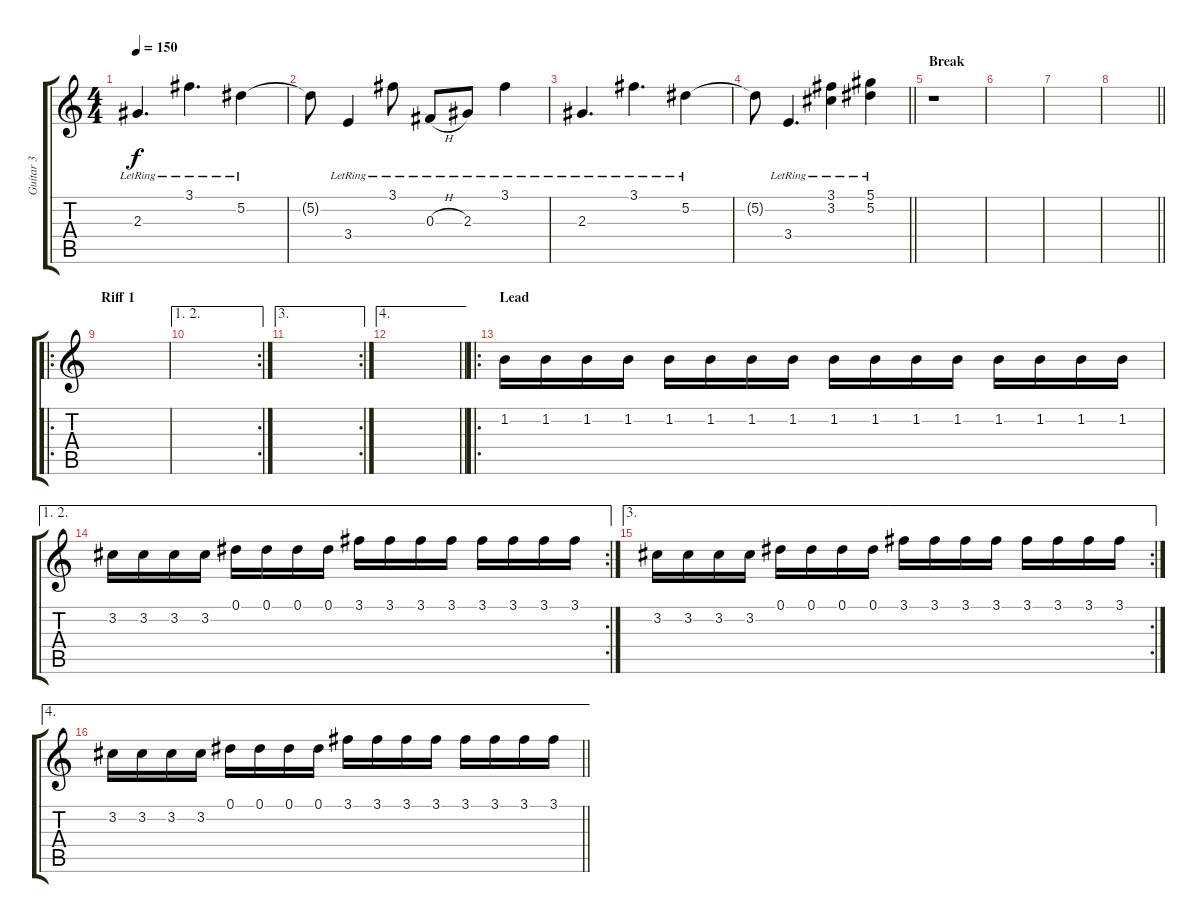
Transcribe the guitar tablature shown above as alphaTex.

\track ("Guitar 3" "Guitar 3") {instrument overdrivenguitar}
\staff {score tabs}
\tuning (Eb4 Bb3 Gb3 Db3 Ab2 Eb2) {hide}
\ts (4 4)
\tempo 150
\clef g2
\ks c
2.3{lr}.4{d dy f} 3.1{lr}.4{d} 5.2{lr}.4 |
5.2{t}.8 3.4{lr}.4 3.1{lr}.8 0.3{h lr}.8 2.3{lr}.8 3.1{lr}.4 |
2.3{lr}.4{d} 3.1{lr}.4{d} 5.2{lr}.4 |
\barLineRight lightlight
5.2{t}.8 3.4{lr}.4{d} (3.1{lr} 3.2{lr}).4 (5.1{lr} 5.2{lr}).4 |
\section ("" "Break")
r.1 |
|
|
\barLineRight lightlight
|
\ro
\section ("" "Riff 1")
|
\ae (1 2)
\rc 2
|
\ae 3
\rc 2
|
\ae 4
\barLineRight lightlight
|
\ro
\section ("" "Lead")
1.2.16 1.2.16 1.2.16 1.2.16 1.2.16 1.2.16 1.2.16 1.2.16 1.2.16 1.2.16 1.2.16 1.2.16 1.2.16 1.2.16 1.2.16 1.2.16 |
\ae (1 2)
\rc 2
3.2.16 3.2.16 3.2.16 3.2.16 0.1.16 0.1.16 0.1.16 0.1.16 3.1.16 3.1.16 3.1.16 3.1.16 3.1.16 3.1.16 3.1.16 3.1.16 |
\ae 3
\rc 2
3.2.16 3.2.16 3.2.16 3.2.16 0.1.16 0.1.16 0.1.16 0.1.16 3.1.16 3.1.16 3.1.16 3.1.16 3.1.16 3.1.16 3.1.16 3.1.16 |
\ae 4
\barLineRight lightlight
3.2.16 3.2.16 3.2.16 3.2.16 0.1.16 0.1.16 0.1.16 0.1.16 3.1.16 3.1.16 3.1.16 3.1.16 3.1.16 3.1.16 3.1.16 3.1.16
